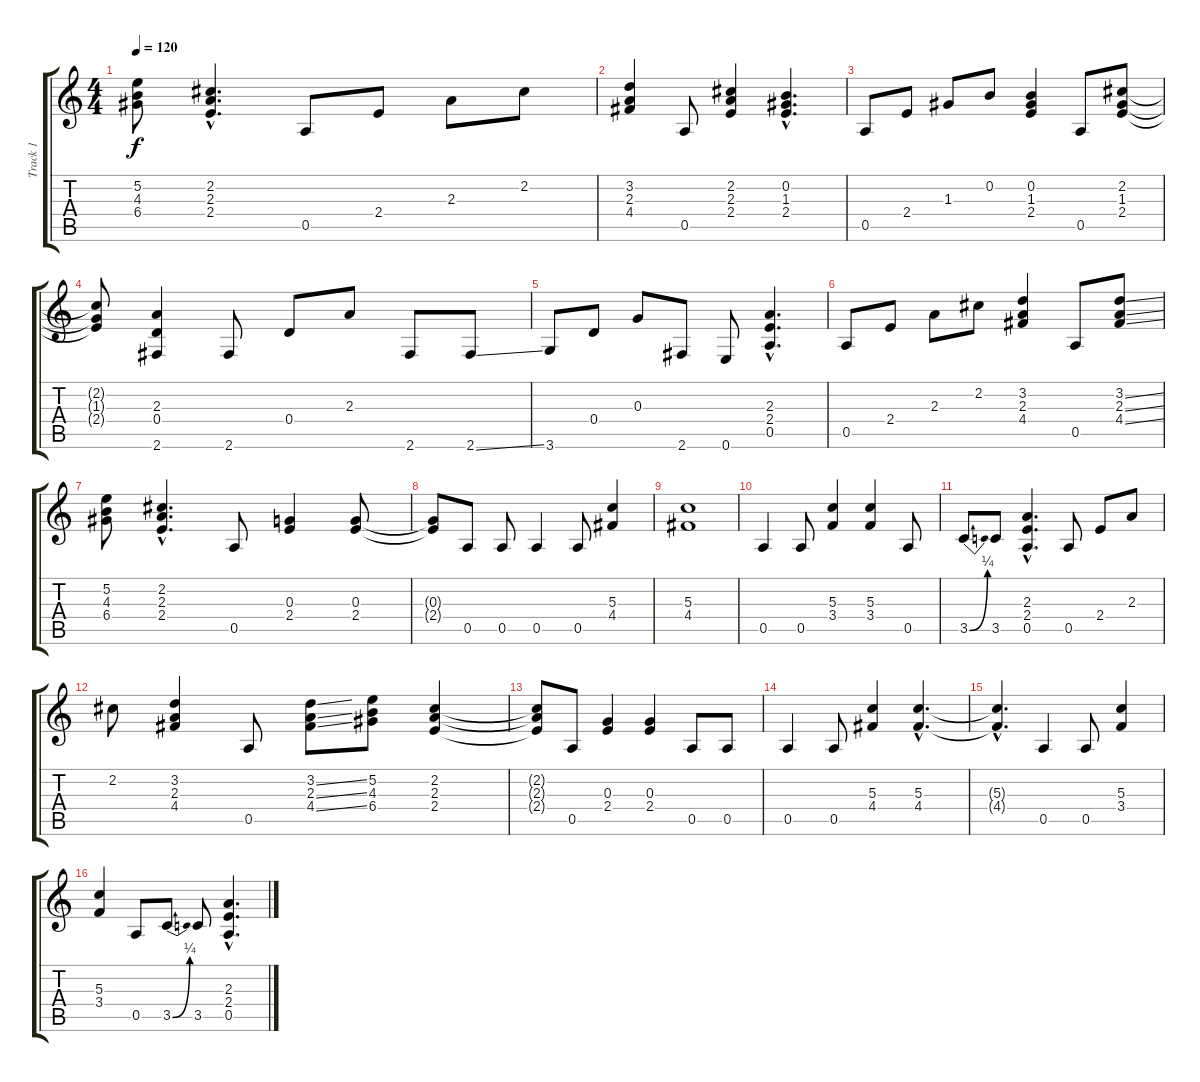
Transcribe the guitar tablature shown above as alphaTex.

\track ("Track 1" "Track 1") {instrument electricguitarjazz}
\staff {score tabs}
\tuning (E4 B3 G3 D3 A2 E2) {hide}
\ts (4 4)
\tempo 120
\clef g2
\ks c
(5.2 4.3 6.4).8{dy f} (2.2{hac} 2.3{hac} 2.4{hac}).4{d} 0.5.8 2.4.8 2.3.8 2.2.8 |
(3.2 2.3 4.4).4 0.5.8 (2.2 2.3 2.4).4 (0.2{hac} 1.3{hac} 2.4{hac}).4{d} |
0.5.8 2.4.8 1.3.8 0.2.8 (0.2 1.3 2.4).4 0.5.8 (2.2 1.3 2.4).8 |
(2.2{t} 1.3{t} 2.4{t}).8 (2.3 0.4 2.6).4 2.6.8 0.4.8 2.3.8 2.6.8 2.6{ss}.8 |
3.6.8 0.4.8 0.3.8 2.6.8 0.6.8 (2.3{hac} 2.4{hac} 0.5{hac}).4{d} |
0.5.8 2.4.8 2.3.8 2.2.8 (3.2 2.3 4.4).4 0.5.8 (3.2{ss} 2.3{ss} 4.4{ss}).8 |
(5.2 4.3 6.4).8 (2.2{hac} 2.3{hac} 2.4{hac}).4{d} 0.5.8 (0.3 2.4).4 (0.3 2.4).8 |
(0.3{t} 2.4{t}).8 0.5.8 0.5.8 0.5.4 0.5.8 (5.3 4.4).4 |
(5.3 4.4).1 |
0.5.4 0.5.8 (5.3 3.4).4 (5.3 3.4).4 0.5.8 |
3.5{be (bend 0 0 60 1)}.8 3.5.8 (2.3{hac} 2.4{hac} 0.5{hac}).4{d} 0.5.8 2.4.8 2.3.8 |
2.2.8 (3.2 2.3 4.4).4 0.5.8 (3.2{ss} 2.3{ss} 4.4{ss}).8 (5.2 4.3 6.4).8 (2.2 2.3 2.4).4 |
(2.2{t} 2.3{t} 2.4{t}).8 0.5.8 (0.3 2.4).4 (0.3 2.4).4 0.5.8 0.5.8 |
0.5.4 0.5.8 (5.3 4.4).4 (5.3{hac} 4.4{hac}).4{d} |
(5.3{hac t} 4.4{hac t}).4{d} 0.5.4 0.5.8 (5.3 3.4).4 |
(5.3 3.4).4 0.5.8 3.5{be (bend 0 0 60 1)}.8 3.5.8 (2.3{hac} 2.4{hac} 0.5{hac}).4{d}
